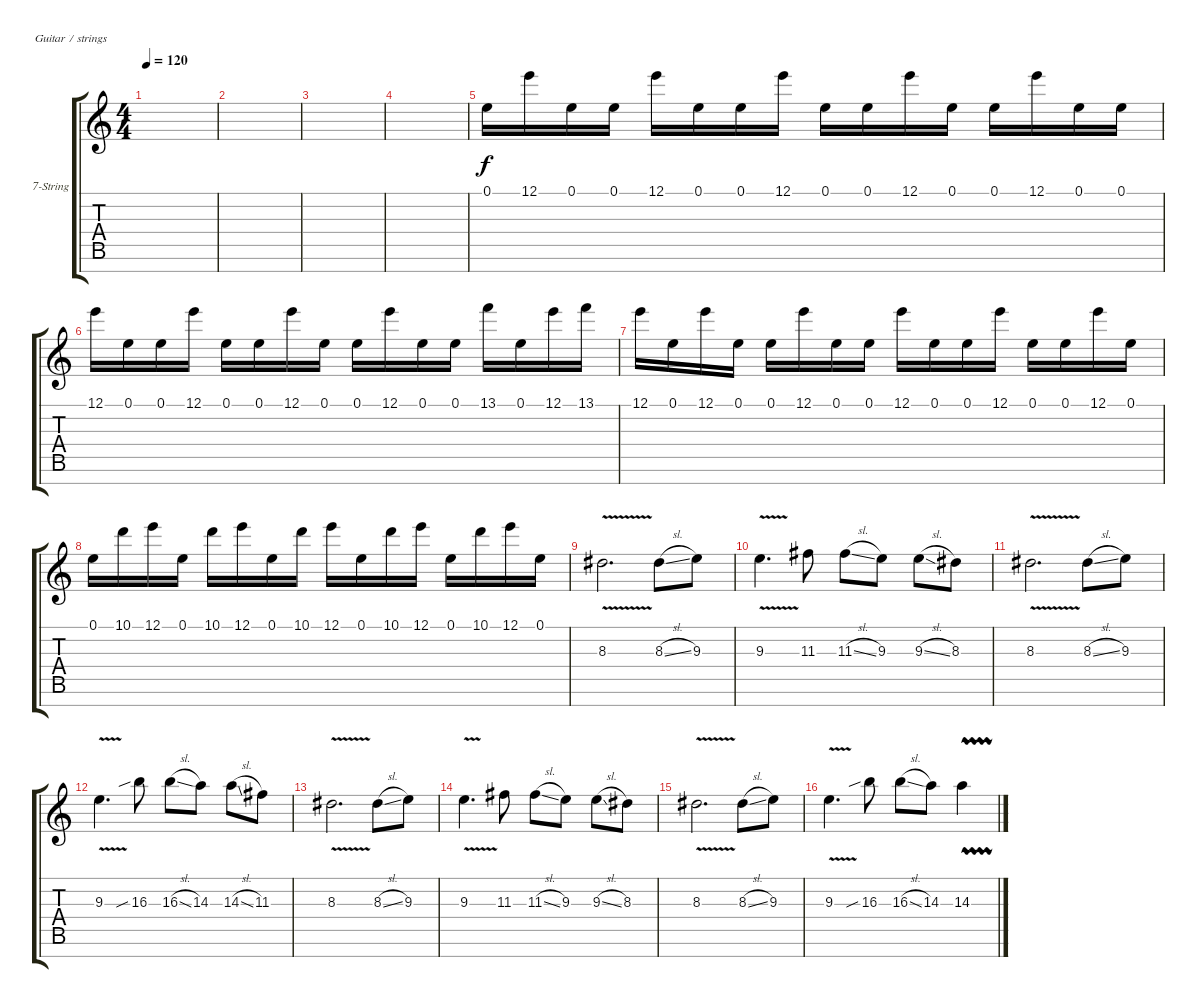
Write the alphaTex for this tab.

\bracketExtendMode groupsimilarinstruments
\firstSystemTrackNameOrientation horizontal
\otherSystemsTrackNameOrientation horizontal
\track ("Lead Guitar" "7-String") {instrument distortionguitar}
\staff {score tabs}
\tuning (E4 B3 G3 D3 A2 E2 B1)
\ts (4 4)
\tempo 120
\clef g2
\scale
0.293375
\ks c
|
\scale
0.234493 |
\scale
0.221684 |
\scale
0.249524 |
\scale
0.50658 0.1.16 12.1.16 0.1.16 0.1.16 12.1.16 0.1.16 0.1.16 12.1.16 0.1.16 0.1.16 12.1.16 0.1.16 0.1.16 12.1.16 0.1.16 0.1.16 |
\scale
0.493405 12.1.16 0.1.16 0.1.16 12.1.16 0.1.16 0.1.16 12.1.16 0.1.16 0.1.16 12.1.16 0.1.16 0.1.16 13.1.16 0.1.16 12.1.16 13.1.16 |
\scale
0.505153 12.1.16 0.1.16 12.1.16 0.1.16 0.1.16 12.1.16 0.1.16 0.1.16 12.1.16 0.1.16 0.1.16 12.1.16 0.1.16 0.1.16 12.1.16 0.1.16 |
\scale
0.494831 0.1.16 10.1.16 12.1.16 0.1.16 10.1.16 12.1.16 0.1.16 10.1.16 12.1.16 0.1.16 10.1.16 12.1.16 0.1.16 10.1.16 12.1.16 0.1.16 |
\scale
0.503603 8.3{v}.2{d} 8.3{sl}.8 9.3.8 |
\scale
0.496352 9.3{v}.4{d} 11.3.8 11.3{sl}.8 9.3.8 9.3{sl}.8 8.3.8 |
\scale
0.519079 8.3{v}.2{d} 8.3{sl}.8 9.3.8 |
\scale
0.481056 9.3{v}.4{d} 16.3{sib}.8 16.3{sl}.8 14.3.8 14.3{sl}.8 11.3.8 |
8.3{v}.2{d} 8.3{sl}.8 9.3.8 |
9.3{v}.4{d} 11.3.8 11.3{sl}.8 9.3.8 9.3{sl}.8 8.3.8 |
\scale
0.445003 8.3{v}.2{d} 8.3{sl}.8 9.3.8 |
\scale
0.555095 9.3{v}.4{d} 16.3{sib}.8 16.3{sl}.8 14.3.8 14.3{vw}.4
